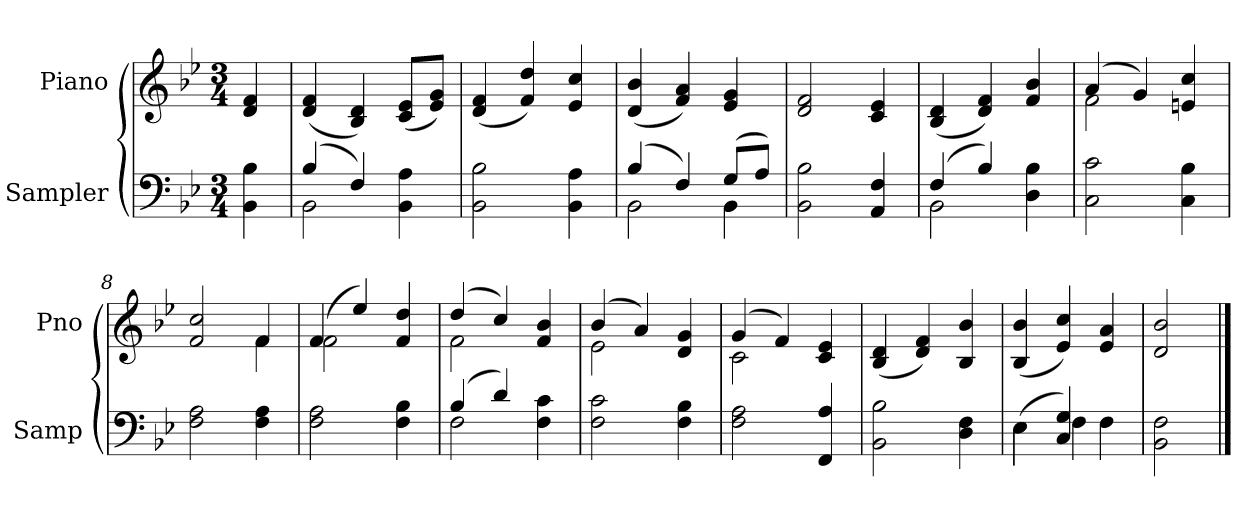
**kern	**kern
*part2	*part1
*staff2	*staff1
*I"Sampler	*I"Piano
*I'Samp	*I'Pno
*clefF4	*clefG2
*k[b-e-]	*k[b-e-]
*B-:	*B-:
*M3/4	*M3/4
=1	=1
4BB- 4B-	4d 4f
=2	=2
*^	*
(4B-/	2BB-	(4d 4f
4F/)	.	4B- 4d)
4BB- 4A	4ryy	(8c/ 8e-/L
.	.	8e-/ 8g/J)
*v	*v	*
=3	=3
2BB- 2B-	(4d 4f
.	4f 4dd)
4BB- 4A	4e- 4cc
=4	=4
*^	*
(4B-/	2BB-	(4d 4b-
4F/)	.	4f 4a)
(8G/L	4BB-	4e- 4g
8A/J)	.	.
*v	*v	*
=5	=5
2BB- 2B-	2d 2f
4AA 4F	4c 4e-
=6	=6
*^	*
(4F/	2BB-	(4B- 4d
4B-/)	.	4d 4f)
4D 4B-	4ryy	4f 4b-
*v	*v	*
=7	=7
*	*^
2C 2c	(4a/	2f
.	4g/)	.
4C 4B-	4en 4cc	4ryy
=8	=8	=8
2F 2A	2f 2cc	2ryy
4F 4A	4f/	4f
=9	=9	=9
2F 2A	(4f/	2f
.	4ee-/)	.
4F 4B-	4f 4dd	4ryy
=10	=10	=10
*^	*	*
(4B-/	2F	(4dd/	2f
4d/)	.	4cc/)	.
4F 4c	4ryy	4f 4b-	4ryy
*v	*v	*	*
=11	=11	=11
2F 2c	(4b-/	2e-
.	4a/)	.
4F 4B-	4d 4g	4ryy
=12	=12	=12
2F 2A	(4g/	2c
.	4f/)	.
4FF 4A	4c 4e-	4ryy
*	*v	*v
=13	=13
2BB- 2B-	(4B- 4d
.	4d 4f)
4D 4F	4B- 4b-
=14	=14
*^	*
(4E-\	4E-	(4B- 4b-
4C 4G)	4F	4e- 4cc)
4F\	4ryy	4e- 4a
*v	*v	*
=15	=15
2BB- 2F	2d 2b-
==	==
*-	*-
